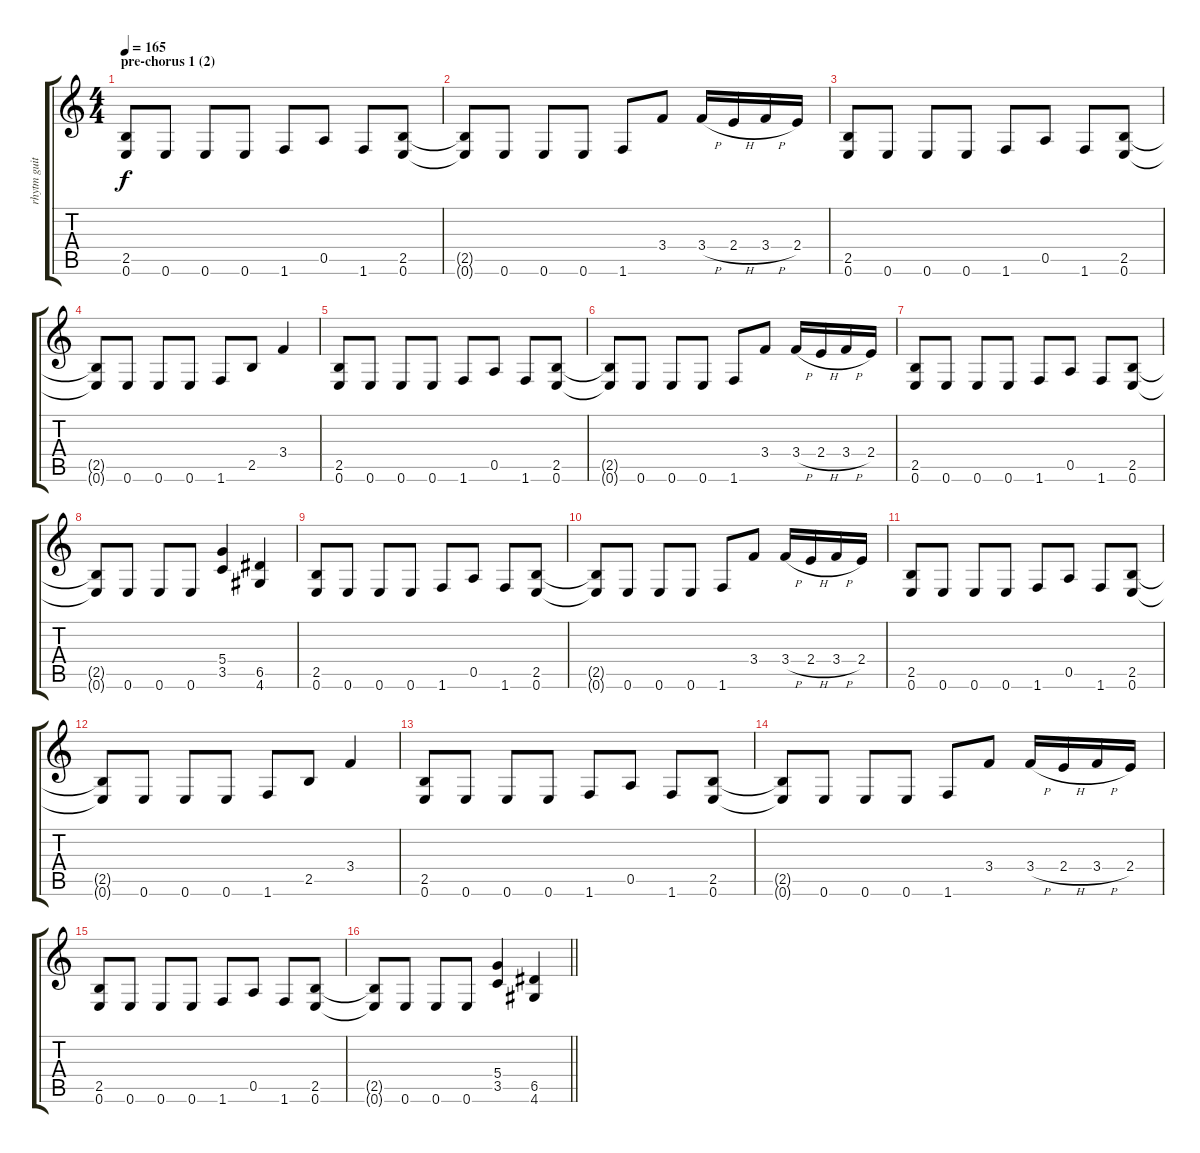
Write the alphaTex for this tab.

\track ("rhytm guitars" "rhytm guit") {instrument distortionguitar}
\staff {score tabs}
\tuning (E4 B3 G3 D3 A2 E2) {hide}
\ts (4 4)
\section ("" "pre-chorus 1 (2)")
\tempo 165
\clef g2
\ks c
(2.5 0.6).8{dy f} 0.6.8 0.6.8 0.6.8 1.6.8 0.5.8 1.6.8 (2.5 0.6).8 |
(2.5{t} 0.6{t}).8 0.6.8 0.6.8 0.6.8 1.6.8 3.4.8 3.4{h}.16 2.4{h}.16 3.4{h}.16 2.4.16 |
(2.5 0.6).8 0.6.8 0.6.8 0.6.8 1.6.8 0.5.8 1.6.8 (2.5 0.6).8 |
(2.5{t} 0.6{t}).8 0.6.8 0.6.8 0.6.8 1.6.8 2.5.8 3.4.4 |
(2.5 0.6).8 0.6.8 0.6.8 0.6.8 1.6.8 0.5.8 1.6.8 (2.5 0.6).8 |
(2.5{t} 0.6{t}).8 0.6.8 0.6.8 0.6.8 1.6.8 3.4.8 3.4{h}.16 2.4{h}.16 3.4{h}.16 2.4.16 |
(2.5 0.6).8 0.6.8 0.6.8 0.6.8 1.6.8 0.5.8 1.6.8 (2.5 0.6).8 |
(2.5{t} 0.6{t}).8 0.6.8 0.6.8 0.6.8 (5.4 3.5).4 (6.5 4.6).4 |
(2.5 0.6).8 0.6.8 0.6.8 0.6.8 1.6.8 0.5.8 1.6.8 (2.5 0.6).8 |
(2.5{t} 0.6{t}).8 0.6.8 0.6.8 0.6.8 1.6.8 3.4.8 3.4{h}.16 2.4{h}.16 3.4{h}.16 2.4.16 |
(2.5 0.6).8 0.6.8 0.6.8 0.6.8 1.6.8 0.5.8 1.6.8 (2.5 0.6).8 |
(2.5{t} 0.6{t}).8 0.6.8 0.6.8 0.6.8 1.6.8 2.5.8 3.4.4 |
(2.5 0.6).8 0.6.8 0.6.8 0.6.8 1.6.8 0.5.8 1.6.8 (2.5 0.6).8 |
(2.5{t} 0.6{t}).8 0.6.8 0.6.8 0.6.8 1.6.8 3.4.8 3.4{h}.16 2.4{h}.16 3.4{h}.16 2.4.16 |
(2.5 0.6).8 0.6.8 0.6.8 0.6.8 1.6.8 0.5.8 1.6.8 (2.5 0.6).8 |
\barLineRight lightlight
(2.5{t} 0.6{t}).8 0.6.8 0.6.8 0.6.8 (5.4 3.5).4 (6.5 4.6).4
